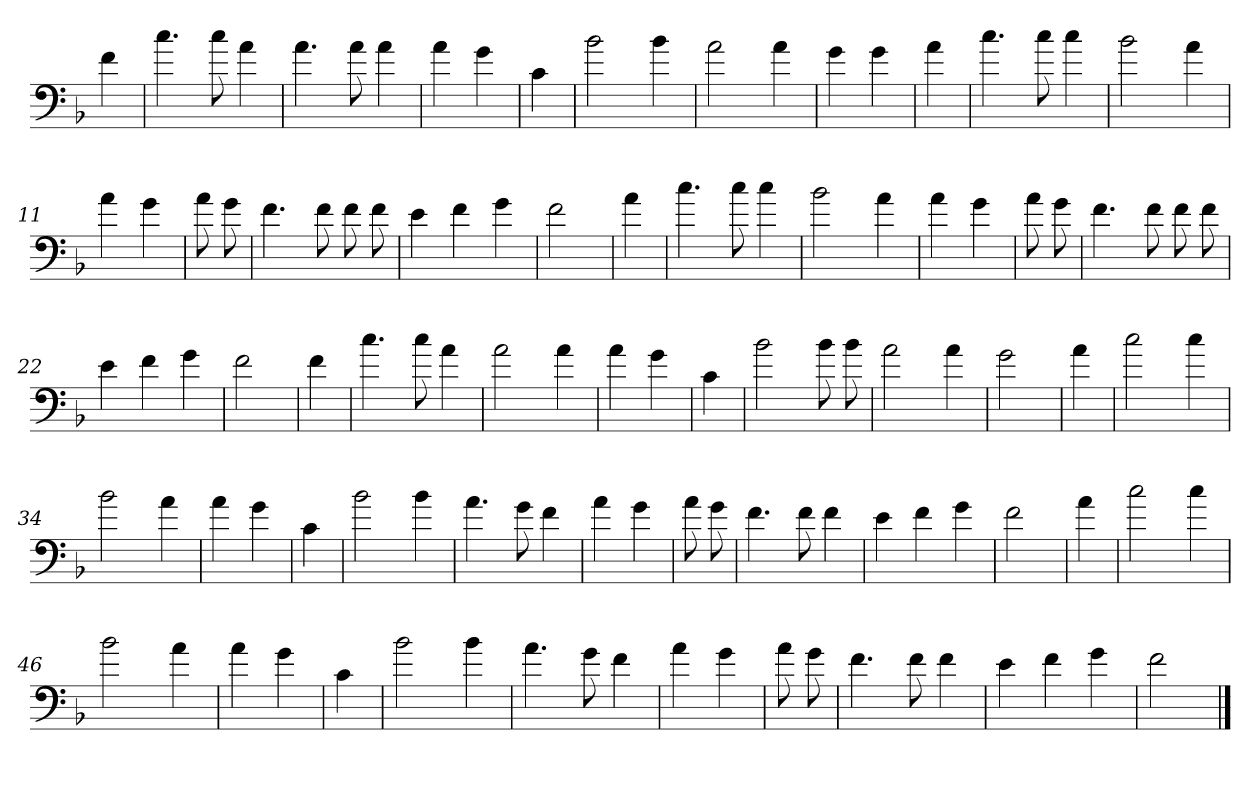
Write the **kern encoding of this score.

**kern
*part1
*staff1
*clefF4
*k[b-]
*F:
=
4f
=1
4.cc
8cc
4a
=2
4.a
8a
4a
=3
4a
4g
=4
4c
=5
2b-
4b-
=6
2a
4a
=7
4g
4g
=8
4a
=9
4.cc
8cc
4cc
=10
2b-
4a
=11
4a
4g
=12
8a
8g
=13
4.f
8f
8f
8f
=14
4e
4f
4g
=15
2f
=16
4a
=17
4.cc
8cc
4cc
=18
2b-
4a
=19
4a
4g
=20
8a
8g
=21
4.f
8f
8f
8f
=22
4e
4f
4g
=23
2f
=24
4f
=25
4.cc
8cc
4a
=26
2a
4a
=27
4a
4g
=28
4c
=29
2b-
8b-
8b-
=30
2a
4a
=31
2g
=32
4a
=33
2cc
4cc
=34
2b-
4a
=35
4a
4g
=36
4c
=37
2b-
4b-
=38
4.a
8g
4f
=39
4a
4g
=40
8a
8g
=41
4.f
8f
4f
=42
4e
4f
4g
=43
2f
=44
4a
=45
2cc
4cc
=46
2b-
4a
=47
4a
4g
=48
4c
=49
2b-
4b-
=50
4.a
8g
4f
=51
4a
4g
=52
8a
8g
=53
4.f
8f
4f
=54
4e
4f
4g
=55
2f
==
*-
